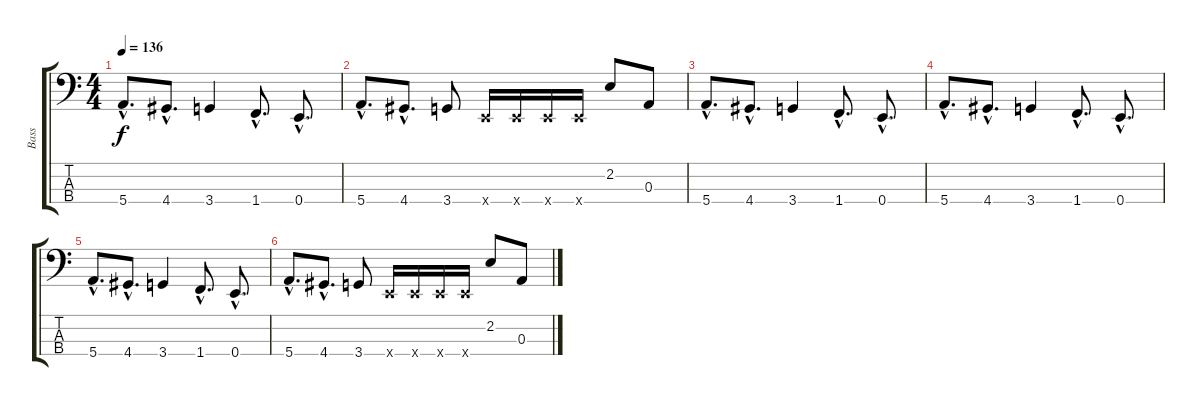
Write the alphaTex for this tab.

\track ("Bass" "Bass") {instrument electricbassfinger}
\staff {score tabs}
\tuning (G2 D2 A1 E1) {hide}
\ts (4 4)
\tempo 136
\clef f4
\ks c
5.4{hac}.8{d dy f} 4.4{hac}.8{d} 3.4.4 1.4{hac}.8{d} 0.4{hac}.8{d} |
5.4{hac}.8{d} 4.4{hac}.8{d} 3.4.8 0.4{x}.16 0.4{x}.16 0.4{x}.16 0.4{x}.16 2.2.8 0.3.8 |
5.4{hac}.8{d} 4.4{hac}.8{d} 3.4.4 1.4{hac}.8{d} 0.4{hac}.8{d} |
5.4{hac}.8{d} 4.4{hac}.8{d} 3.4.4 1.4{hac}.8{d} 0.4{hac}.8{d} |
5.4{hac}.8{d} 4.4{hac}.8{d} 3.4.4 1.4{hac}.8{d} 0.4{hac}.8{d} |
5.4{hac}.8{d} 4.4{hac}.8{d} 3.4.8 0.4{x}.16 0.4{x}.16 0.4{x}.16 0.4{x}.16 2.2.8 0.3.8
